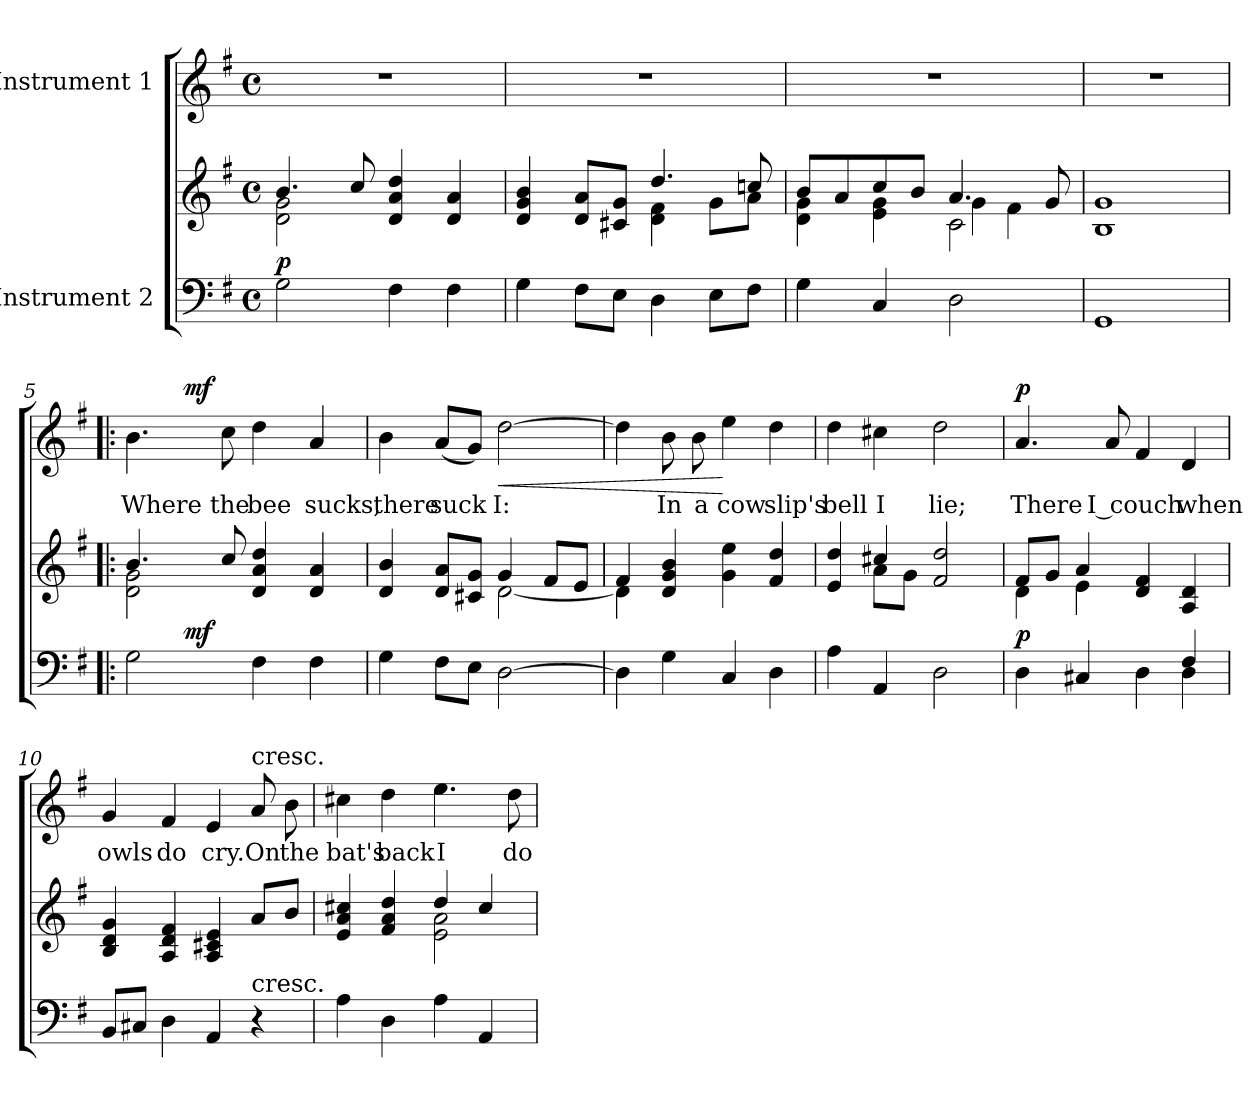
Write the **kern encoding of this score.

**kern	**kern	**dynam	**kern	**text	**dynam
*part2	*part2	*part2	*part1	*part1	*part1
*staff3	*staff2	*staff2/3	*staff1	*staff1	*staff1
*I"Instrument 2	*	*	*I"Instrument 1	*	*
!!LO:PB:g=z
*stria5	*stria5	*	*stria5	*	*
*clefF4	*clefG2	*	*clefG2	*	*
*k[f#]	*k[f#]	*	*k[f#]	*	*
*G:	*G:	*	*G:	*	*
*M4/4	*M4/4	*	*M4/4	*	*
*met(c)	*met(c)	*	*met(c)	*	*
=1	=1	=1	=1	=1	=1
*	*^	*	*	*	*
!	!	!	!LO:DY:a=2	!	!	!
2G\	4.b/	2d\ 2g\	p	1r	.	.
.	8cc/	.	.	.	.	.
4F#\	4dd/ 4d/ 4a/	2ryy	.	.	.	.
4F#\	4a/ 4d/	.	.	.	.	.
=2	=2	=2	=2	=2	=2	=2
4G\	4b/ 4g/ 4d/	2ryy	.	1r	.	.
8F#\L	8d/ 8a/L	.	.	.	.	.
8E\J	8g/ 8c#X/J	.	.	.	.	.
4D\	4.dd/	4f#\ 4d\	.	.	.	.
8E\L	.	8g\L	.	.	.	.
8F#\J	8ccn/	8a\J	.	.	.	.
=3	=3	=3	=3	=3	=3	=3
*	*	*^	*	*	*	*
4G\	8b/L	4g\ 4d\	2ryy	.	1r	.	.
.	8a/	.	.	.	.	.	.
4C/	8cc/	4e\ 4g\	.	.	.	.	.
.	8b/J	.	.	.	.	.	.
2D\	4.a/	4g\	2c\	.	.	.	.
.	.	4f#\	.	.	.	.	.
.	8g/	.	.	.	.	.	.
*	*v	*v	*v	*	*	*	*
=4	=4	=4	=4	=4	=4
1GG	1B 1g	.	1r	.	.
!!LO:LB:g=z
=5!|:	=5!|:	=5!|:	=5!|:	=5!|:	=5!|:
*	*^	*	*	*	*
!	!	!	!	!	!LO:LY:b:cj	!
*^	*	*	*	*^	*	*
2G\	8ryy	4.b/	2d\ 2g\	.	4.b\	8ryy	Where	.
.	16ryy	.	.	.	.	16ryy	.	.
.	64ryy	.	.	.	.	64ryy	.	.
!	!	!	!	!LO:DY:a=2	!	!	!	!LO:DY:a
.	2ryy	.	.	mf	.	2ryy	.	mf
!	!	!	!	!	!	!	!LO:LY:b:cj	!
.	.	8cc/	.	.	8cc\	.	the	.
!	!	!	!	!	!	!	!LO:LY:b:cj	!
4F#\	.	4d/ 4a/ 4dd/	2ryy	.	4dd\	.	bee	.
.	4ryy	.	.	.	.	4ryy	.	.
!	!	!	!	!	!	!	!LO:LY:b:cj	!
4F#\	.	4a/ 4d/	.	.	4a/	.	sucks,	.
.	32.ryy	.	.	.	.	32.ryy	.	.
=6	=6	=6	=6	=6	=6	=6	=6	=6
!	!	!	!	!	!	!	!LO:LY:b:cj	!
*v	*v	*	*	*	*v	*v	*	*
4G\	4b/ 4d/	2ryy	.	4b\	there	.
!	!	!	!	!	!LO:LY:b	!
8F#\L	8a/ 8d/L	.	.	(<8a/L	suck	.
8E\J	8c#X/ 8g/J	.	.	8g/J)	.	.
!	!	!	!	!	!LO:LY:b:cj	!LO:HP:b
[>2D\	4g/	[<2d\	.	[>2dd\	I:	<
.	8f#/L	.	.	.	.	.
.	8e/J	.	.	.	.	.
=7	=7	=7	=7	=7	=7	=7
4D\]	4f#/	4d\]	.	4dd\]	.	.
!	!	!	!	!	!LO:LY:b:cj	!
4G\	4d/ 4b/ 4g/	2.ryy	.	8b\	In	.
!	!	!	!	!	!LO:LY:b:cj	!
.	.	.	.	8b\	a	.
!	!	!	!	!	!LO:LY:b:cj	!
4C/	4ee\ 4g\	.	.	4ee\	cow	[
!	!	!	!	!	!LO:LY:b:cj	!
4D\	4dd/ 4f#/	.	.	4dd\	slip's	.
=8	=8	=8	=8	=8	=8	=8
!	!	!	!	!	!LO:LY:b:cj	!
4A\	4e/ 4dd/	4ryy	.	4dd\	bell	.
!	!	!	!	!	!LO:LY:b:cj	!
4AA/	4cc#X/	8a\L	.	4cc#X\	I	.
.	.	8g\J	.	.	.	.
!	!	!	!	!	!LO:LY:b:cj	!
2D\	2dd/ 2f#/	2ryy	.	2dd\	lie;	.
!!LO:LB:g=z
=9	=9	=9	=9	=9	=9	=9
*^	*	*	*	*	*	*
!	!	!	!	!LO:DY:a=2	!	!LO:LY:b:cj	!LO:DY:a
4D\	2.ryy	8f#/L	4d\	p	4.a/	There	p
.	.	8g/J	.	.	.	.	.
4C#X/	.	4a/	4e\	.	.	.	.
!	!	!	!	!	!	!LO:LY:b:cj	!
.	.	.	.	.	8a/	I couch	.
4D\	.	4d/ 4f#/	2ryy	.	4f#/	.	.
!	!	!	!	!	!	!LO:LY:b:cj	!
4F#/	4D\	4d/ 4A/	.	.	4d/	when	.
*	*	*v	*v	*	*	*	*
=10	=10	=10	=10	=10	=10	=10
!	!	!	!	!	!LO:LY:b:cj	!
*v	*v	*	*	*	*	*
8BB/L	4B/ 4d/ 4g/	.	4g/	owls	.
8C#X/J	.	.	.	.	.
!	!	!	!	!LO:LY:b:cj	!
4D\	4d/ 4f#/ 4A/	.	4f#/	do	.
!	!	!	!	!LO:LY:b:cj	!
4AA/	4A/ 4e/ 4c#X/	.	4e/	cry.	.
!	!	!	!LO:TX:a:t=cresc.	!	!
!LO:TX:a:t=cresc.	!	!	!	!	!
!	!	!	!	!LO:LY:b:cj	!
4r	8a/L	.	8a/	On	.
!	!	!	!	!LO:LY:b:cj	!
.	8b/J	.	8b\	the	.
=11	=11	=11	=11	=11	=11
*	*^	*	*	*	*
!	!	!	!	!	!LO:LY:b:cj	!
4A\	4a/ 4e/ 4cc#X/	2ryy	.	4cc#X\	bat's	.
!	!	!	!	!	!LO:LY:b:cj	!
4D\	4f#/ 4a/ 4dd/	.	.	4dd\	back	.
!	!	!	!	!	!LO:LY:b:cj	!
4A\	4dd/	2a\ 2e\	.	4.ee\	I	.
4AA/	4cc#/	.	.	.	.	.
!	!	!	!	!	!LO:LY:b:cj	!
.	.	.	.	8dd\	do	.
*	*v	*v	*	*	*	*
=	=	=	=	=	=
*-	*-	*-	*-	*-	*-
